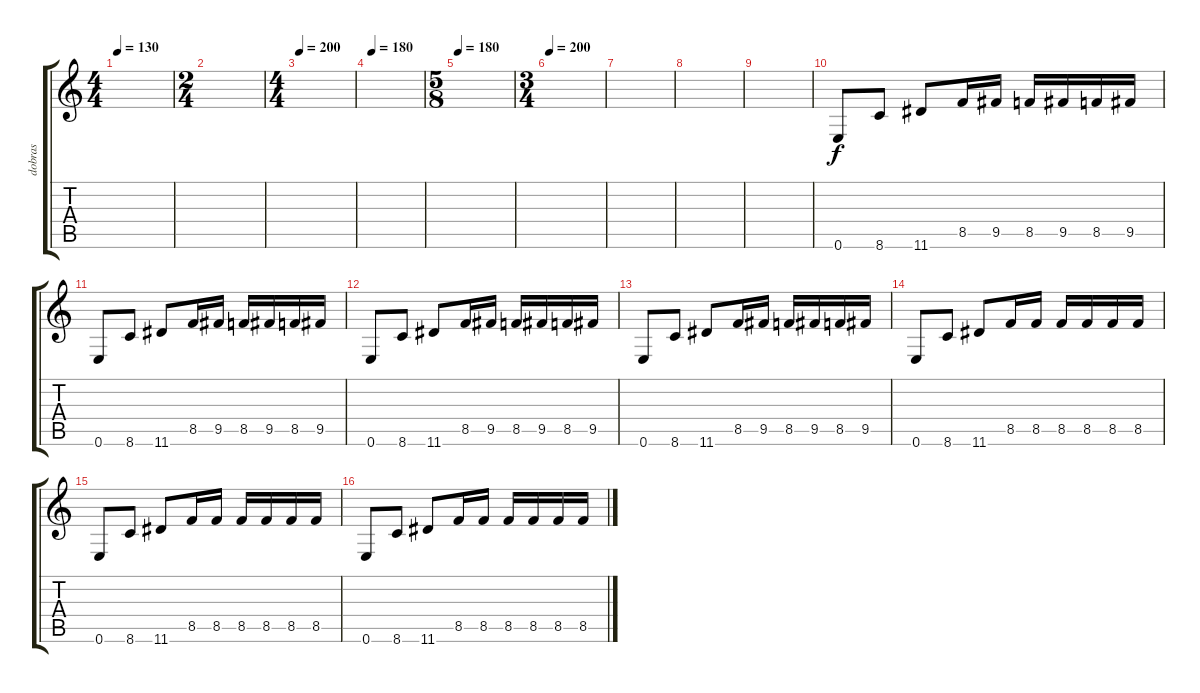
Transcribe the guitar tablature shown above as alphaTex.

\track ("dobras" "dobras") {instrument acousticguitarsteel}
\staff {score tabs}
\tuning (E4 B3 G3 D3 A2 E2) {hide}
\ts (4 4)
\tempo 130
\clef g2
\ks c
|
\ts (2 4)
|
\ts (4 4)
\tempo 180
\tempo 200
|
\tempo (180 0.0625)
|
\ts (5 8)
\tempo 180
|
\ts (3 4)
\tempo 200
|
|
|
|
0.6.8 8.6.8 11.6.8 8.5.16 9.5.16 8.5.16 9.5.16 8.5.16 9.5.16 |
0.6.8 8.6.8 11.6.8 8.5.16 9.5.16 8.5.16 9.5.16 8.5.16 9.5.16 |
0.6.8 8.6.8 11.6.8 8.5.16 9.5.16 8.5.16 9.5.16 8.5.16 9.5.16 |
0.6.8 8.6.8 11.6.8 8.5.16 9.5.16 8.5.16 9.5.16 8.5.16 9.5.16 |
0.6.8 8.6.8 11.6.8 8.5.16 8.5.16 8.5.16 8.5.16 8.5.16 8.5.16 |
0.6.8 8.6.8 11.6.8 8.5.16 8.5.16 8.5.16 8.5.16 8.5.16 8.5.16 |
0.6.8 8.6.8 11.6.8 8.5.16 8.5.16 8.5.16 8.5.16 8.5.16 8.5.16
